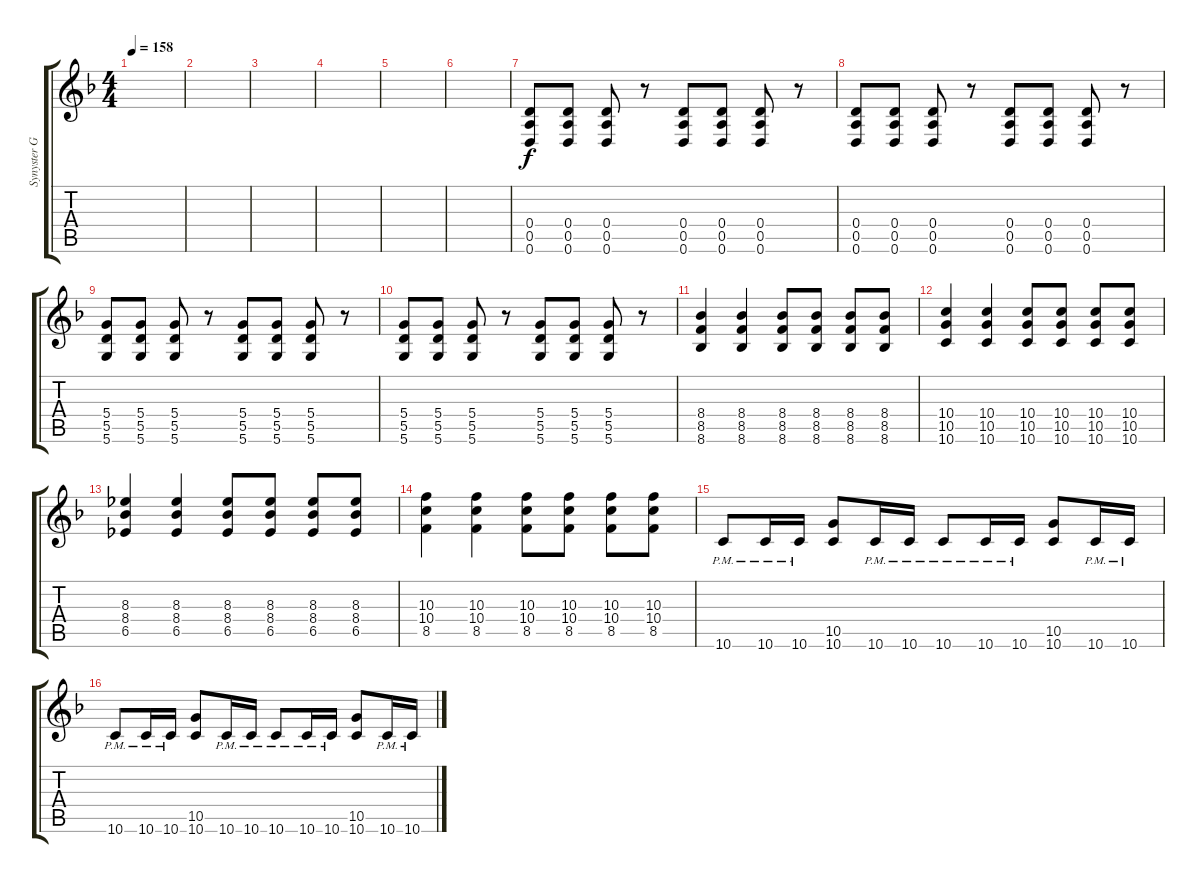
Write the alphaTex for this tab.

\track ("Synyster Gates" "Synyster G") {instrument distortionguitar}
\staff {score tabs}
\tuning (E4 B3 G3 D3 A2 D2) {hide}
\ts (4 4)
\tempo 158
\clef g2
\ks f
|
|
|
|
|
|
(0.4 0.5 0.6).8 (0.4 0.5 0.6).8 (0.4 0.5 0.6).8 r.8 (0.4 0.5 0.6).8 (0.4 0.5 0.6).8 (0.4 0.5 0.6).8 r.8 |
(0.4 0.5 0.6).8 (0.4 0.5 0.6).8 (0.4 0.5 0.6).8 r.8 (0.4 0.5 0.6).8 (0.4 0.5 0.6).8 (0.4 0.5 0.6).8 r.8 |
(5.4 5.5 5.6).8 (5.4 5.5 5.6).8 (5.4 5.5 5.6).8 r.8 (5.4 5.5 5.6).8 (5.4 5.5 5.6).8 (5.4 5.5 5.6).8 r.8 |
(5.4 5.5 5.6).8 (5.4 5.5 5.6).8 (5.4 5.5 5.6).8 r.8 (5.4 5.5 5.6).8 (5.4 5.5 5.6).8 (5.4 5.5 5.6).8 r.8 |
(8.4 8.5 8.6).4 (8.4 8.5 8.6).4 (8.4 8.5 8.6).8 (8.4 8.5 8.6).8 (8.4 8.5 8.6).8 (8.4 8.5 8.6).8 |
(10.4 10.5 10.6).4 (10.4 10.5 10.6).4 (10.4 10.5 10.6).8 (10.4 10.5 10.6).8 (10.4 10.5 10.6).8 (10.4 10.5 10.6).8 |
(8.3 8.4 6.5).4 (8.3 8.4 6.5).4 (8.3 8.4 6.5).8 (8.3 8.4 6.5).8 (8.3 8.4 6.5).8 (8.3 8.4 6.5).8 |
(10.3 10.4 8.5).4 (10.3 10.4 8.5).4 (10.3 10.4 8.5).8 (10.3 10.4 8.5).8 (10.3 10.4 8.5).8 (10.3 10.4 8.5).8 |
10.6{pm}.8 10.6{pm}.16 10.6{pm}.16 (10.5 10.6).8 10.6{pm}.16 10.6{pm}.16 10.6{pm}.8 10.6{pm}.16 10.6{pm}.16 (10.5 10.6).8 10.6{pm}.16 10.6{pm}.16 |
10.6{pm}.8 10.6{pm}.16 10.6{pm}.16 (10.5 10.6).8 10.6{pm}.16 10.6{pm}.16 10.6{pm}.8 10.6{pm}.16 10.6{pm}.16 (10.5 10.6).8 10.6{pm}.16 10.6{pm}.16
